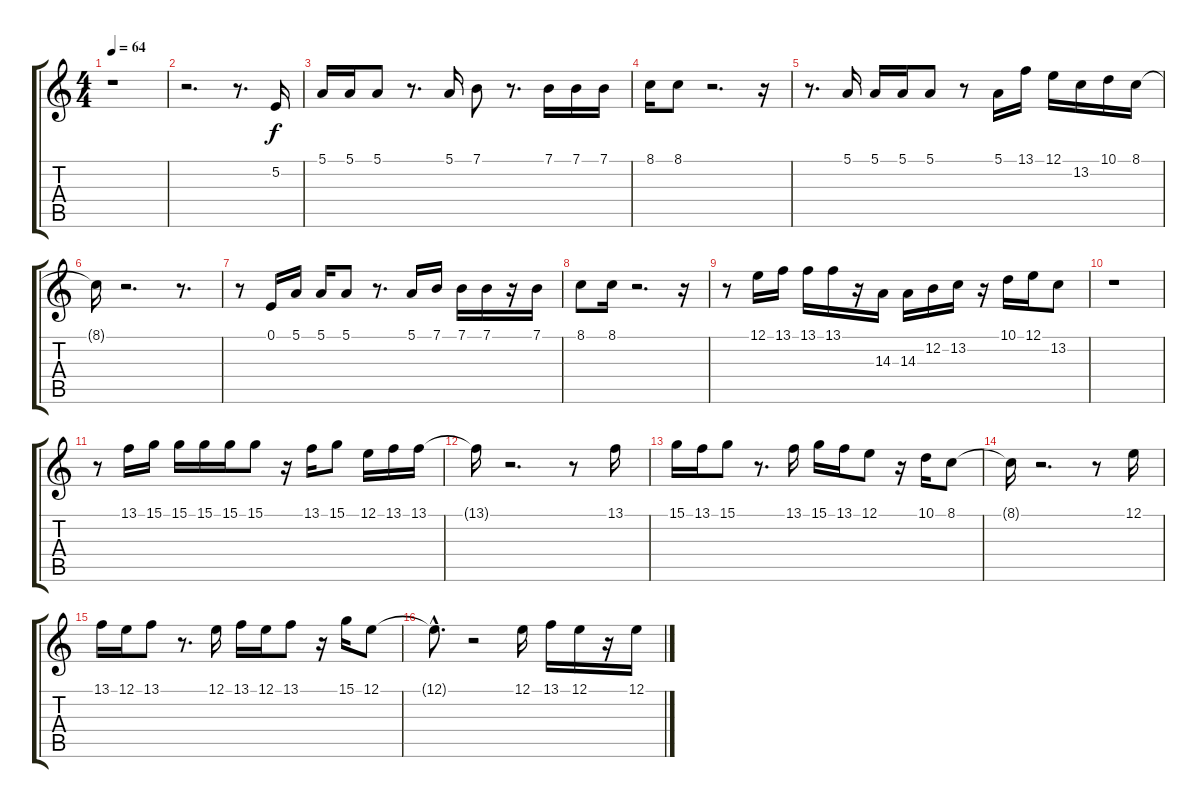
\track "" {instrument percussiveorgan}
\staff {score tabs}
\tuning (E4 B3 G3 D3 A2 E2) {hide}
\ts (4 4)
\tempo 64
\clef g2
\ks c
r.1{dy f instrument percussiveorgan} |
r.2{d} r.8{d} 5.2.16 |
5.1.16 5.1.16 5.1.8 r.8{d} 5.1.16 7.1.8 r.8{d} 7.1.16 7.1.16 7.1.16 |
8.1.16 8.1.8 r.2{d} r.16 |
r.8{d} 5.1.16 5.1.16 5.1.16 5.1.8 r.8 5.1.16 13.1.16 12.1.16 13.2.16 10.1.16 8.1.16 |
8.1{t}.16 r.2{d} r.8{d} |
r.8 0.1.16 5.1.16 5.1.16 5.1.8 r.8{d} 5.1.16 7.1.16 7.1.16 7.1.16 r.16 7.1.16 |
8.1.8 8.1.16 r.2{d} r.16 |
r.8 12.1.16 13.1.16 13.1.16 13.1.16 r.16 14.3.16 14.3.16 12.2.16 13.2.16 r.16 10.1.16 12.1.16 13.2.8 |
r.1 |
r.8 13.1.16 15.1.16 15.1.16 15.1.16 15.1.16 15.1.8 r.16 13.1.16 15.1.8 12.1.16 13.1.16 13.1.16 |
13.1{t}.16 r.2{d} r.8 13.1.16 |
15.1.16 13.1.16 15.1.8 r.8{d} 13.1.16 15.1.16 13.1.16 12.1.8 r.16 10.1.16 8.1.8 |
8.1{t}.16 r.2{d} r.8 12.1.16 |
13.1.16 12.1.16 13.1.8 r.8{d} 12.1.16 13.1.16 12.1.16 13.1.8 r.16 15.1.16 12.1.8 |
12.1{hac t}.8{d} r.2 12.1.16 13.1.16 12.1.16 r.16 12.1.16
